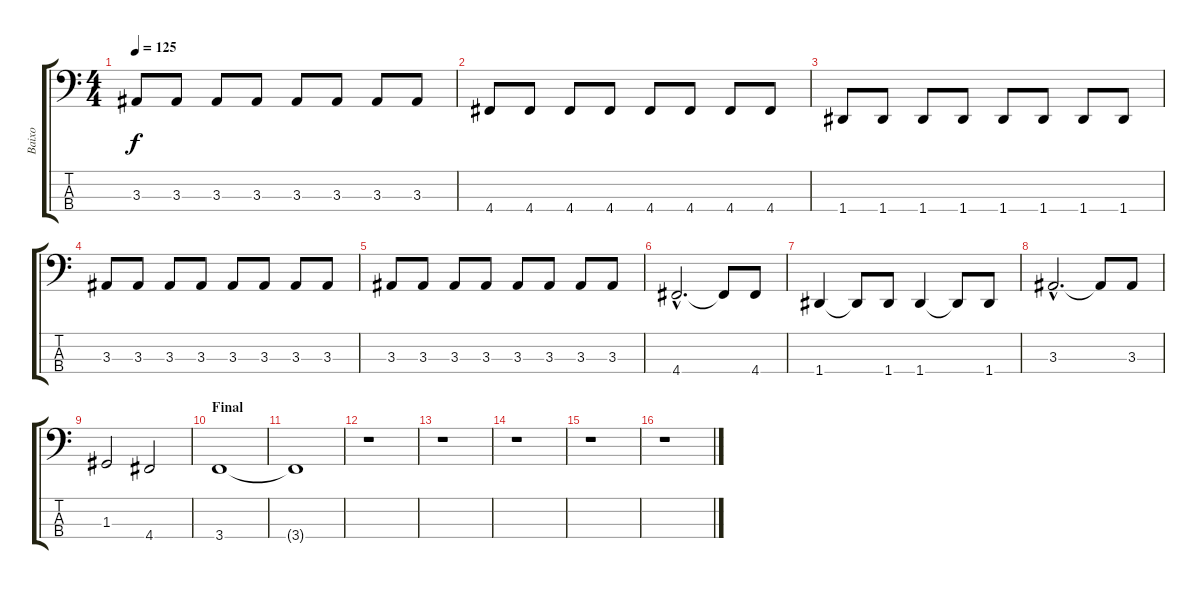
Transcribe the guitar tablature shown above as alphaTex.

\track ("Baixo" "Baixo") {instrument electricbassfinger}
\staff {score tabs}
\tuning (F2 C2 G1 D1) {hide}
\ts (4 4)
\tempo 125
\clef f4
\ks c
3.3.8{dy f} 3.3.8 3.3.8 3.3.8 3.3.8 3.3.8 3.3.8 3.3.8 |
4.4.8 4.4.8 4.4.8 4.4.8 4.4.8 4.4.8 4.4.8 4.4.8 |
1.4.8 1.4.8 1.4.8 1.4.8 1.4.8 1.4.8 1.4.8 1.4.8 |
3.3.8 3.3.8 3.3.8 3.3.8 3.3.8 3.3.8 3.3.8 3.3.8 |
3.3.8 3.3.8 3.3.8 3.3.8 3.3.8 3.3.8 3.3.8 3.3.8 |
4.4{hac}.2{d} 4.4{t}.8 4.4.8 |
1.4.4 1.4{t}.8 1.4.8 1.4.4 1.4{t}.8 1.4.8 |
3.3{hac}.2{d} 3.3{t}.8 3.3.8 |
1.3.2 4.4.2 |
\section ("" "Final")
3.4.1 |
3.4{t}.1 |
r.1 |
r.1 |
r.1 |
r.1 |
r.1
